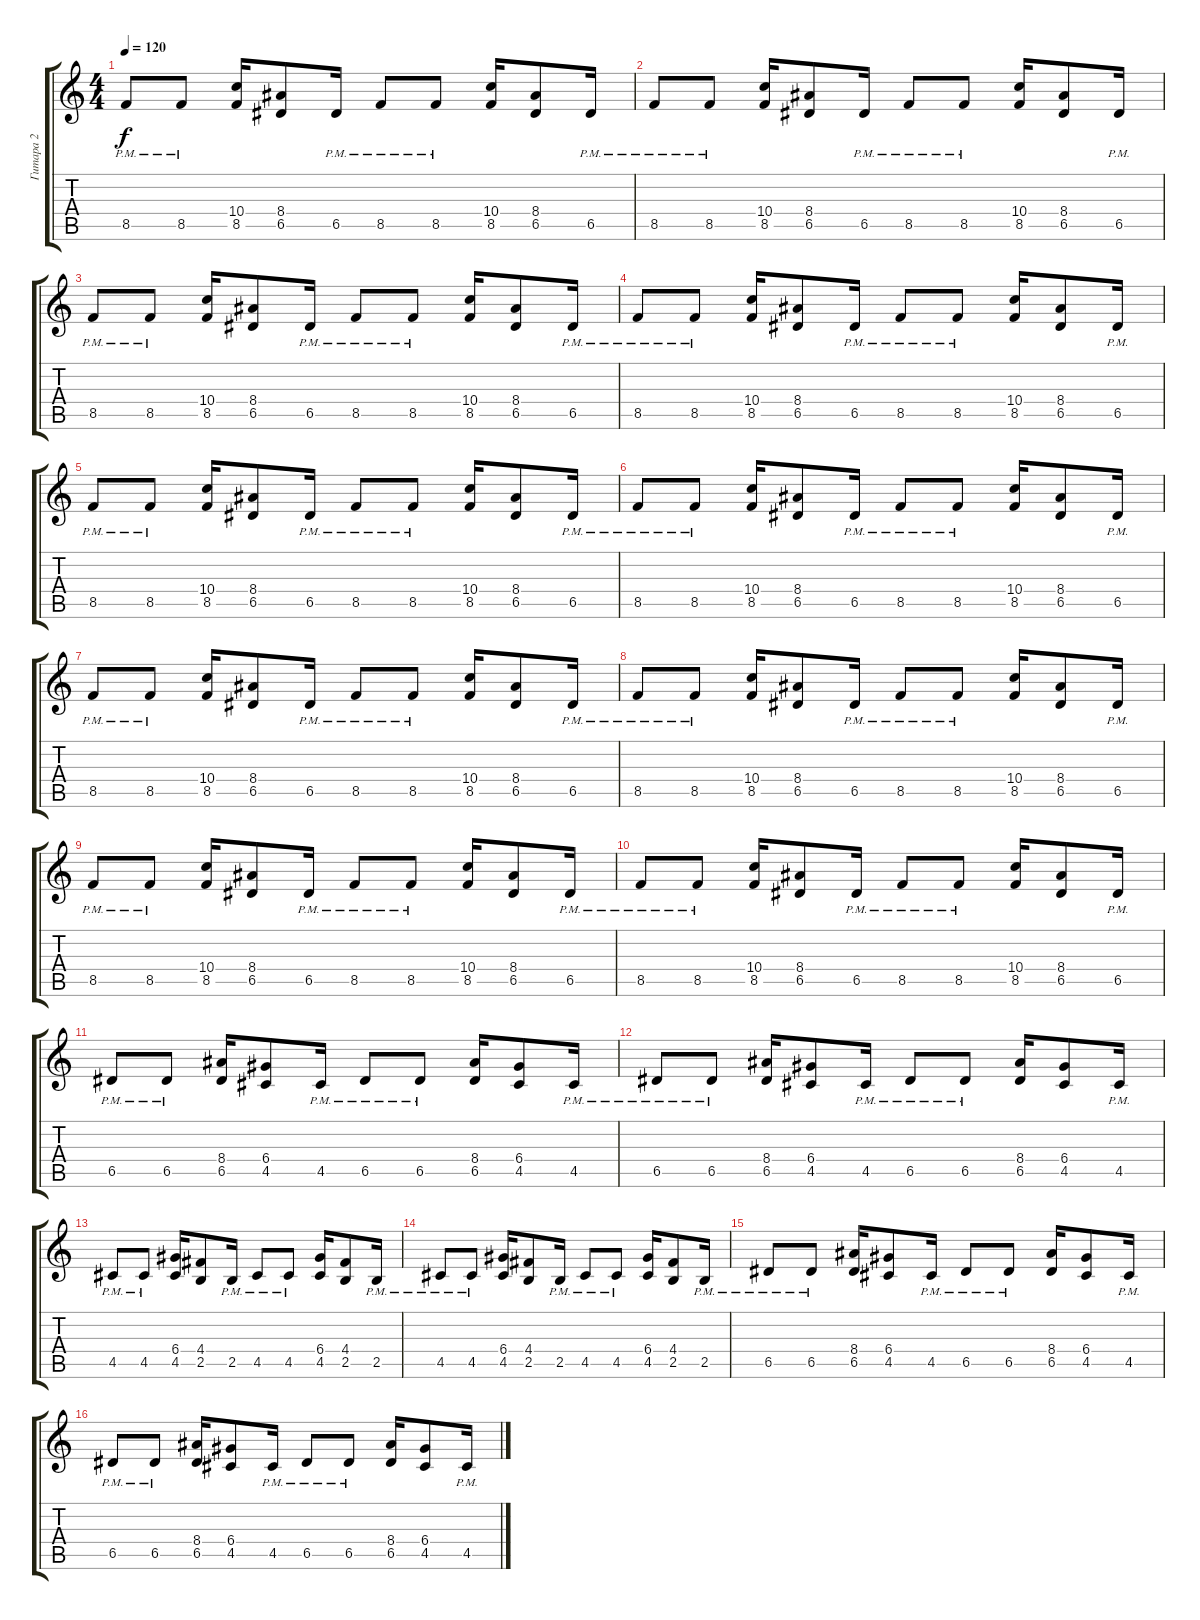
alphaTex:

\track ("Гитара 2" "Гитара 2") {instrument overdrivenguitar}
\staff {score tabs}
\tuning (E4 B3 G3 D3 A2 E2) {hide}
\ts (4 4)
\tempo 120
\clef g2
\ks c
8.5{pm}.8{dy f} 8.5{pm}.8 (10.4 8.5).16 (8.4 6.5).8 6.5{pm}.16 8.5{pm}.8 8.5{pm}.8 (10.4 8.5).16 (8.4 6.5).8 6.5{pm}.16 |
8.5{pm}.8 8.5{pm}.8 (10.4 8.5).16 (8.4 6.5).8 6.5{pm}.16 8.5{pm}.8 8.5{pm}.8 (10.4 8.5).16 (8.4 6.5).8 6.5{pm}.16 |
8.5{pm}.8 8.5{pm}.8 (10.4 8.5).16 (8.4 6.5).8 6.5{pm}.16 8.5{pm}.8 8.5{pm}.8 (10.4 8.5).16 (8.4 6.5).8 6.5{pm}.16 |
8.5{pm}.8 8.5{pm}.8 (10.4 8.5).16 (8.4 6.5).8 6.5{pm}.16 8.5{pm}.8 8.5{pm}.8 (10.4 8.5).16 (8.4 6.5).8 6.5{pm}.16 |
8.5{pm}.8 8.5{pm}.8 (10.4 8.5).16 (8.4 6.5).8 6.5{pm}.16 8.5{pm}.8 8.5{pm}.8 (10.4 8.5).16 (8.4 6.5).8 6.5{pm}.16 |
8.5{pm}.8 8.5{pm}.8 (10.4 8.5).16 (8.4 6.5).8 6.5{pm}.16 8.5{pm}.8 8.5{pm}.8 (10.4 8.5).16 (8.4 6.5).8 6.5{pm}.16 |
8.5{pm}.8 8.5{pm}.8 (10.4 8.5).16 (8.4 6.5).8 6.5{pm}.16 8.5{pm}.8 8.5{pm}.8 (10.4 8.5).16 (8.4 6.5).8 6.5{pm}.16 |
8.5{pm}.8 8.5{pm}.8 (10.4 8.5).16 (8.4 6.5).8 6.5{pm}.16 8.5{pm}.8 8.5{pm}.8 (10.4 8.5).16 (8.4 6.5).8 6.5{pm}.16 |
8.5{pm}.8 8.5{pm}.8 (10.4 8.5).16 (8.4 6.5).8 6.5{pm}.16 8.5{pm}.8 8.5{pm}.8 (10.4 8.5).16 (8.4 6.5).8 6.5{pm}.16 |
8.5{pm}.8 8.5{pm}.8 (10.4 8.5).16 (8.4 6.5).8 6.5{pm}.16 8.5{pm}.8 8.5{pm}.8 (10.4 8.5).16 (8.4 6.5).8 6.5{pm}.16 |
6.5{pm}.8 6.5{pm}.8 (8.4 6.5).16 (6.4 4.5).8 4.5{pm}.16 6.5{pm}.8 6.5{pm}.8 (8.4 6.5).16 (6.4 4.5).8 4.5{pm}.16 |
6.5{pm}.8 6.5{pm}.8 (8.4 6.5).16 (6.4 4.5).8 4.5{pm}.16 6.5{pm}.8 6.5{pm}.8 (8.4 6.5).16 (6.4 4.5).8 4.5{pm}.16 |
4.5{pm}.8 4.5{pm}.8 (6.4 4.5).16 (4.4 2.5).8 2.5{pm}.16 4.5{pm}.8 4.5{pm}.8 (6.4 4.5).16 (4.4 2.5).8 2.5{pm}.16 |
4.5{pm}.8 4.5{pm}.8 (6.4 4.5).16 (4.4 2.5).8 2.5{pm}.16 4.5{pm}.8 4.5{pm}.8 (6.4 4.5).16 (4.4 2.5).8 2.5{pm}.16 |
6.5{pm}.8 6.5{pm}.8 (8.4 6.5).16 (6.4 4.5).8 4.5{pm}.16 6.5{pm}.8 6.5{pm}.8 (8.4 6.5).16 (6.4 4.5).8 4.5{pm}.16 |
6.5{pm}.8 6.5{pm}.8 (8.4 6.5).16 (6.4 4.5).8 4.5{pm}.16 6.5{pm}.8 6.5{pm}.8 (8.4 6.5).16 (6.4 4.5).8 4.5{pm}.16
